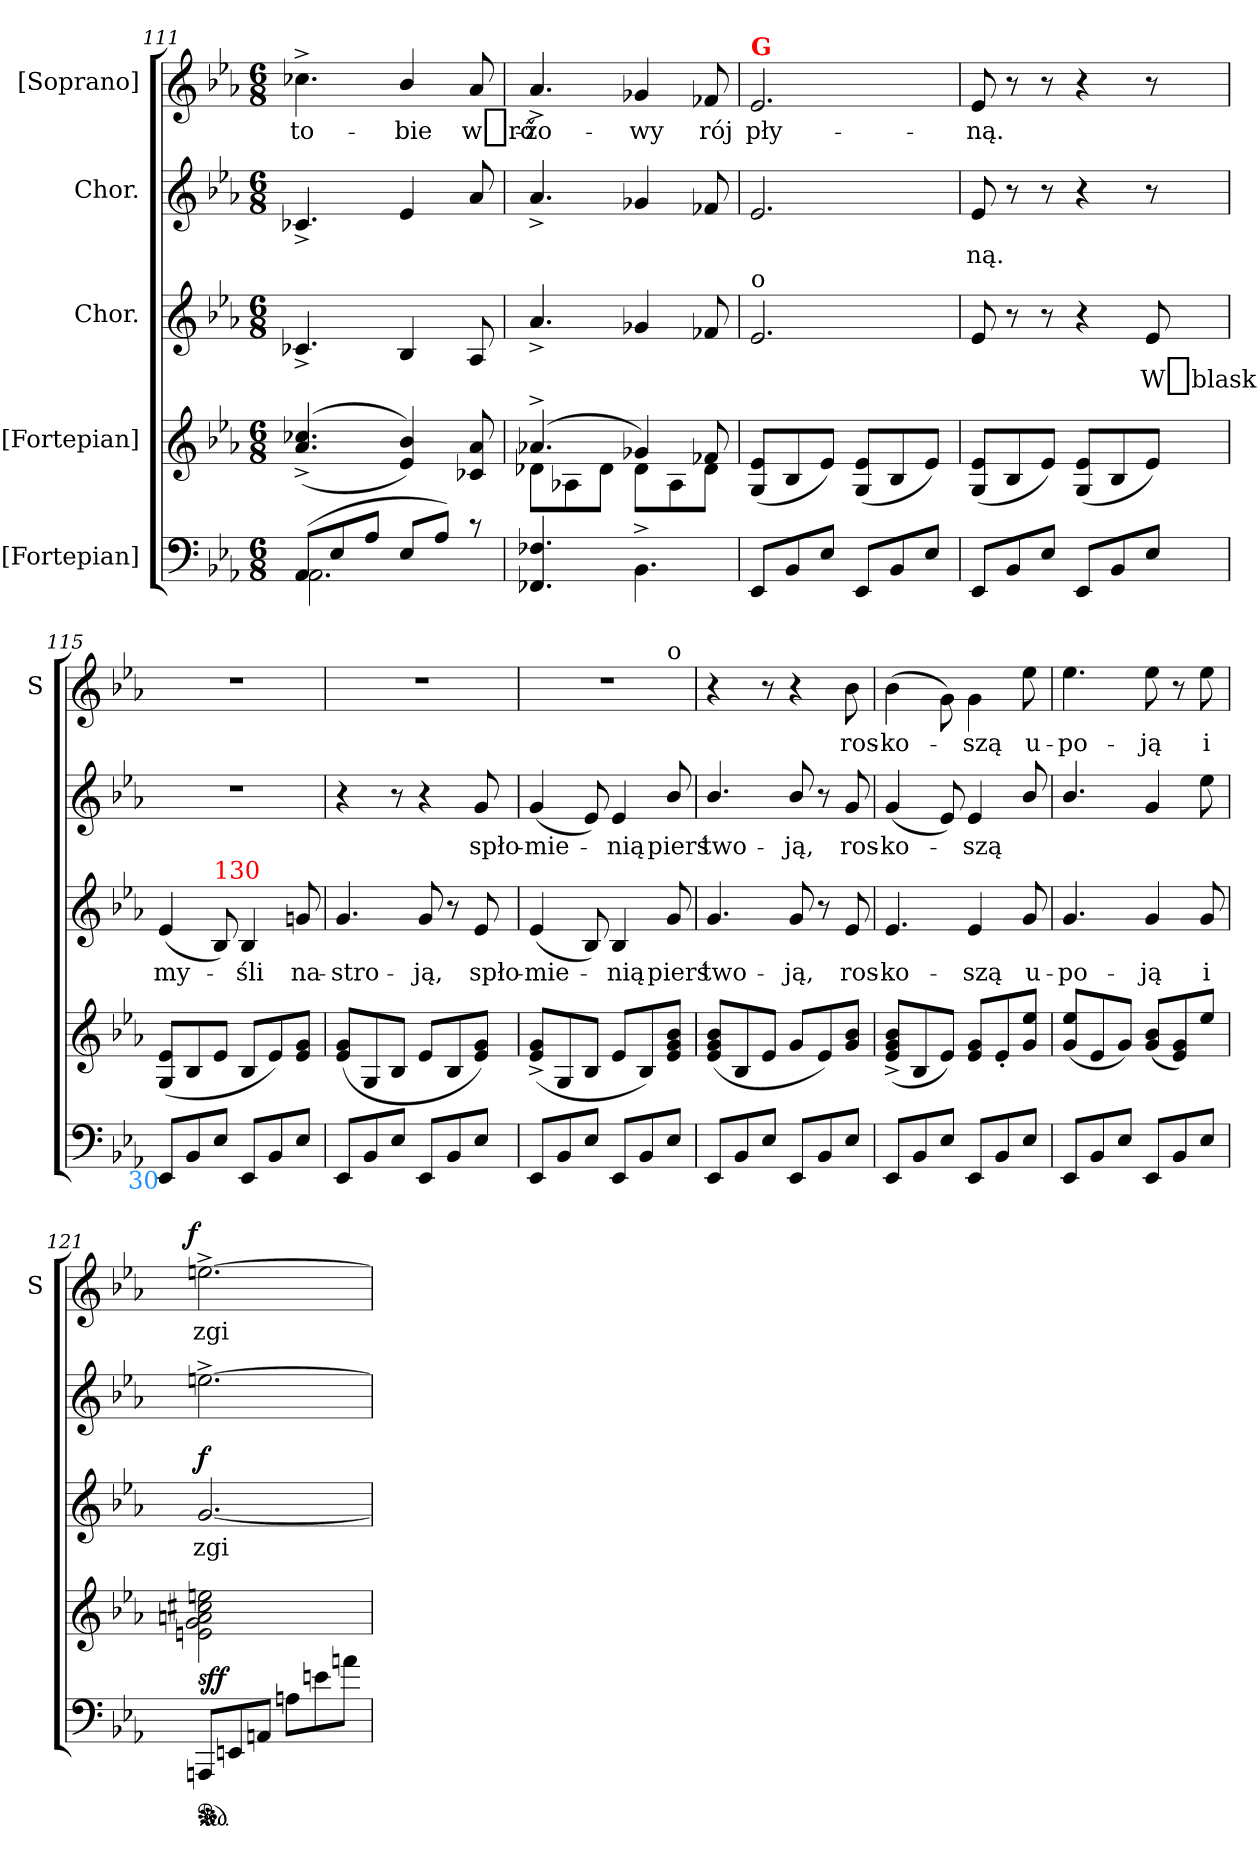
**kern	**kern	**dynam	**kern	**text	**dynam	**kern	**text	**kern	**text	**dynam
*part5	*part4	*part4	*part3	*part3	*part3	*part2	*part2	*part1	*part1	*part1
*staff5	*staff4	*staff4	*staff3	*staff3	*staff3	*staff2	*staff2	*staff1	*staff1	*staff1
*I"[Fortepian]	*I"[Fortepian]	*	*I"Chor.	*	*	*I"Chor.	*	*I"[Soprano]	*	*
*	*	*	*	*	*	*	*	*I'S	*	*
*clefF4	*clefG2	*	*clefG2	*	*	*clefG2	*	*clefG2	*	*
*k[b-e-a-]	*k[b-e-a-]	*	*k[b-e-a-]	*	*	*k[b-e-a-]	*	*k[b-e-a-]	*	*
*M6/8	*M6/8	*	*M6/8	*	*	*M6/8	*	*M6/8	*	*
=111	=111	=111	=111	=111	=111	=111	=111	=111	=111	=111
*^	*	*	*	*	*	*	*	*	*	*
(<8AA-/L	2.AA-\	(<(>4.a-^/ 4.cc-X^/	.	4.c-X^/	.	.	4.c-X^/	.	4.cc-X^\	to-	.
8E-/	.	.	.	.	.	.	.	.	.	.	.
8A-/J	.	.	.	.	.	.	.	.	.	.	.
8E-/L	.	4e-/ 4b-/))	.	4B-/	.	.	4e-/	.	4b-/	-bie	.
8A-/J)	.	.	.	.	.	.	.	.	.	.	.
8r	.	8c-X/ 8a-/	.	8A-/	.	.	8a-/	.	8a-/	w_ró-	.
*v	*v	*	*	*	*	*	*	*	*	*	*
=112	=112	=112	=112	=112	=112	=112	=112	=112	=112	=112
*	*^	*	*	*	*	*	*	*	*	*
4.FF-X/ 4.F-X/	(4.a-X^/	8d-X\L	.	4.a-^/	.	.	4.a-^/	.	4.a-^/	-žo-	.
.	.	8A-X\	.	.	.	.	.	.	.	.	.
.	.	8d-\J	.	.	.	.	.	.	.	.	.
4.BB-^\	4g-X/)	8d-\L	.	4g-X/	.	.	4g-X/	.	4g-X/	-wy	.
.	.	8A-\	.	.	.	.	.	.	.	.	.
.	8f-X/	8d-\J	.	8f-X/	.	.	8f-X/	.	8f-X/	rój	.
=113	=113	=113	=113	=113	=113	=113	=113	=113	=113	=113	=113
!	!	!	!	!	!	!	!	!	!LO:TX:a:B:color=red:t=G	!	!
!	!	!	!	!LO:TX:a:t=o	!	!	!	!	!	!	!
*	*v	*v	*	*	*	*	*	*	*	*	*
8EE-/L	(8G/ 8e-/L	.	2.e-/	.	.	2.e-/	.	2.e-/	pły-	.
8BB-/	8B-/	.	.	.	.	.	.	.	.	.
8E-/J	8e-/J)	.	.	.	.	.	.	.	.	.
8EE-/L	(8G/ 8e-/L	.	.	.	.	.	.	.	.	.
8BB-/	8B-/	.	.	.	.	.	.	.	.	.
8E-/J	8e-/J)	.	.	.	.	.	.	.	.	.
=114	=114	=114	=114	=114	=114	=114	=114	=114	=114	=114
8EE-/L	(8G/ 8e-/L	.	8e-/	.	.	8e-/	-ną.	8e-/	-ną.	.
8BB-/	8B-/	.	8r	.	.	8r	.	8r	.	.
8E-/J	8e-/J)	.	8r	.	.	8r	.	8r	.	.
8EE-/L	(8G/ 8e-/L	.	4r	.	.	4r	.	4r	.	.
8BB-/	8B-/	.	.	.	.	.	.	.	.	.
8E-/J	8e-/J)	.	8e-/	W_blask	.	8r	.	8r	.	.
=115	=115	=115	=115	=115	=115	=115	=115	=115	=115	=115
!LO:TX:b:rj:color=dodgerblue:t=30	!	!	!	!	!	!	!	!	!	!
8EE-/L	(8G/ 8e-/L	.	(4e-/	my-	.	2.r	.	2.r	.	.
8BB-/	8B-/	.	.	.	.	.	.	.	.	.
!	!	!	!LO:TX:a:color=red:t=130	!	!	!	!	!	!	!
8E-/J	8e-/J	.	8B-/)	.	.	.	.	.	.	.
8EE-/L	8B-/L	.	4B-/	-śli	.	.	.	.	.	.
8BB-/	8e-/)	.	.	.	.	.	.	.	.	.
8E-/J	8e-/ 8g/J	.	8gn/	na-	.	.	.	.	.	.
=116	=116	=116	=116	=116	=116	=116	=116	=116	=116	=116
8EE-/L	(8e-/ 8g/L	.	4.g/	-stro-	.	4r	.	2.r	.	.
8BB-/	8G/	.	.	.	.	.	.	.	.	.
8E-/J	8B-/J	.	.	.	.	8r	.	.	.	.
8EE-/L	8e-/L	.	8g/	-ją,	.	4r	.	.	.	.
8BB-/	8B-/	.	8r	.	.	.	.	.	.	.
8E-/J	8e-/ 8g/J)	.	8e-/	spło-	.	8g/	spło-	.	.	.
=117	=117	=117	=117	=117	=117	=117	=117	=117	=117	=117
!	!	!	!	!LO:LY:i	!	!	!	!	!	!
*	*	*	*	*	*	*	*	*^	*	*
8EE-/L	(8e-^/ 8g^/L	.	(4e-/	-mie-	.	(4g/	-mie-	2.r	2ryy	.	.
8BB-/	8G/	.	.	.	.	.	.	.	.	.	.
8E-/J	8B-/J	.	8B-/)	.	.	8e-/)	.	.	.	.	.
!	!	!	!	!LO:LY:i	!	!	!	!	!	!	!
8EE-/L	8e-/L	.	4B-/	-nią	.	4e-/	-nią	.	.	.	.
8BB-/	8B-/)	.	.	.	.	.	.	.	8ryy	.	.
!	!	!	!	!	!	!	!	!	!LO:TX:a:t=o	!	!
!	!	!	!	!LO:LY:i	!	!	!	!	!	!	!
8E-/J	8e-/ 8g/ 8b-/J	.	8g/	pierś	.	8b-/	pierś	.	8ryy	.	.
=118	=118	=118	=118	=118	=118	=118	=118	=118	=118	=118	=118
!	!	!	!	!LO:LY:i	!	!	!	!	!	!	!
*	*	*	*	*	*	*	*	*v	*v	*	*
8EE-/L	(8e-/ 8g/ 8b-/L	.	4.g/	two-	.	4.b-/	two-	4r	.	.
8BB-/	8B-/	.	.	.	.	.	.	.	.	.
8E-/J	8e-/J	.	.	.	.	.	.	8r	.	.
!	!	!	!	!LO:LY:i	!	!	!	!	!	!
8EE-/L	8g/L	.	8g/	-ją,	.	8b-/	-ją,	4r	.	.
8BB-/	8e-/)	.	8r	.	.	8r	.	.	.	.
!	!	!	!	!LO:LY:i	!	!	!	!	!	!
8E-/J	8g/ 8b-/J	.	8e-/	ros-	.	8g/	ros-	8b-\	ros-	.
=119	=119	=119	=119	=119	=119	=119	=119	=119	=119	=119
!	!	!	!	!LO:LY:i	!	!	!LO:LY:i	!	!	!
8EE-/L	(8e-^/ 8g^/ 8b-^/L	.	4.e-/	-ko-	.	(4g/	-ko-	(4b-\	-ko-	.
8BB-/	8B-/	.	.	.	.	.	.	.	.	.
8E-/J	8e-/J)	.	.	.	.	8e-/)	.	8g\)	.	.
!	!	!	!	!LO:LY:i	!	!	!LO:LY:i	!	!	!
8EE-/L	8e-/ 8g/L	.	4e-/	-szą	.	4e-/	-szą	4g\	-szą	.
8BB-/	8e-'/	.	.	.	.	.	.	.	.	.
!	!	!	!	!LO:LY:i	!	!	!	!	!	!
8E-/J	8g/ 8ee-/J	.	8g/	u-	.	8b-/	.	8ee-\	u-	.
=120	=120	=120	=120	=120	=120	=120	=120	=120	=120	=120
!	!	!	!	!LO:LY:i	!	!	!	!	!	!
8EE-/L	(8g/ 8ee-/L	.	4.g/	-po-	.	4.b-/	.	4.ee-\	-po-	.
8BB-/	8e-/	.	.	.	.	.	.	.	.	.
8E-/J	8g/J)	.	.	.	.	.	.	.	.	.
!	!	!	!	!LO:LY:i	!	!	!	!	!	!
8EE-/L	(8g/ 8b-/L	.	4g/	-ją	.	4g/	.	8ee-\	-ją	.
8BB-/	8e-/ 8g/)	.	.	.	.	.	.	8r	.	.
!	!	!	!	!LO:LY:i	!	!	!	!	!	!
8E-/J	8ee-/J	.	8g/	i	.	8ee-\	.	8ee-\	i	.
=121	=121	=121	=121	=121	=121	=121	=121	=121	=121	=121
!	!LO:N:vis=2	!	!	!LO:LY:i	!LO:DY:a	!	!	!	!	!LO:DY:a:rj
*ped	*	*	*	*	*	*	*	*	*	*
*Xped	*	*	*	*	*	*	*	*	*	*
8AAAn/L	2.en\ 2.g\ 2.an\ 2.cc#X\ 2.een\	sff.	[2.g/	zgi-	f	[2.een^\	.	[2.een^\	zgi-	f
8EEn/	.	.	.	.	.	.	.	.	.	.
8AAn/J	.	.	.	.	.	.	.	.	.	.
8An\L	.	.	.	.	.	.	.	.	.	.
8en\	.	.	.	.	.	.	.	.	.	.
8an\J	.	.	.	.	.	.	.	.	.	.
=	=	=	=	=	=	=	=	=	=	=
*-	*-	*-	*-	*-	*-	*-	*-	*-	*-	*-
